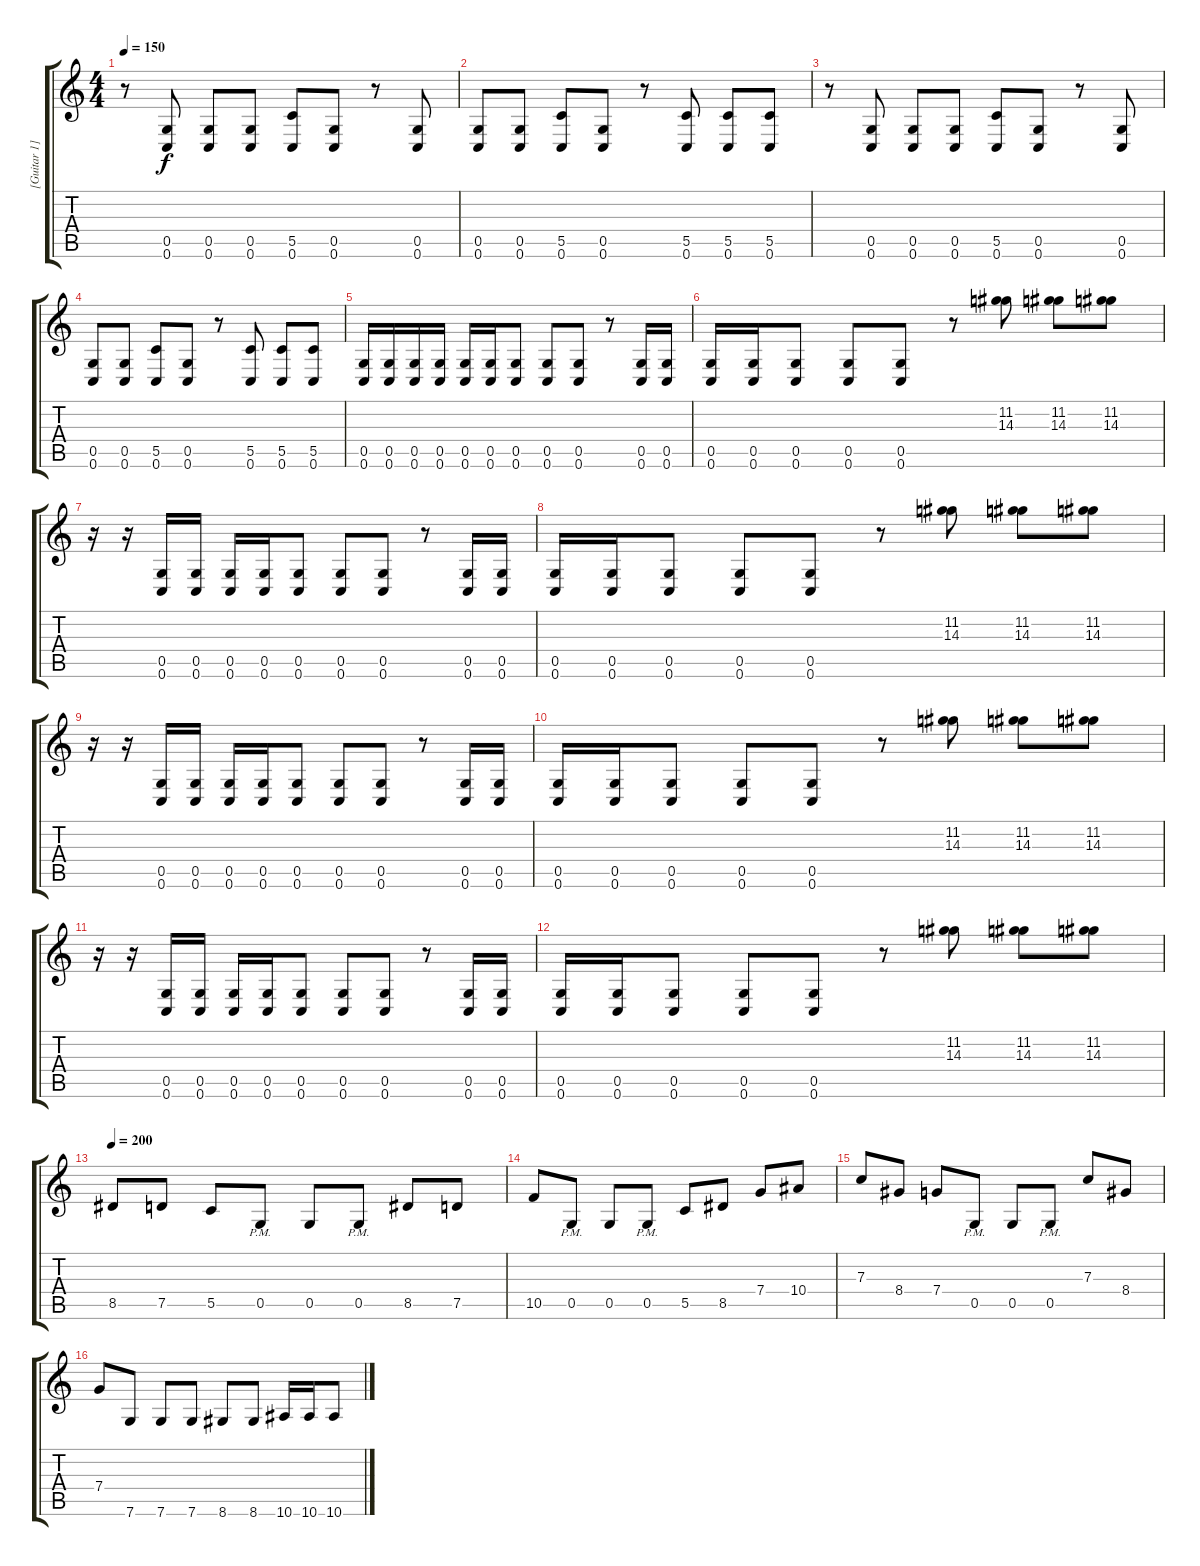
\track ("[Guitar 1]" "[Guitar 1]") {instrument overdrivenguitar}
\staff {score tabs}
\tuning (D4 A3 F3 C3 G2 C2) {hide}
\ts (4 4)
\tempo 150
\clef g2
\ks c
r.8{dy f} (0.5 0.6).8 (0.5 0.6).8 (0.5 0.6).8 (5.5 0.6).8 (0.5 0.6).8 r.8 (0.5 0.6).8 |
(0.5 0.6).8 (0.5 0.6).8 (5.5 0.6).8 (0.5 0.6).8 r.8 (5.5 0.6).8 (5.5 0.6).8 (5.5 0.6).8 |
r.8 (0.5 0.6).8 (0.5 0.6).8 (0.5 0.6).8 (5.5 0.6).8 (0.5 0.6).8 r.8 (0.5 0.6).8 |
(0.5 0.6).8 (0.5 0.6).8 (5.5 0.6).8 (0.5 0.6).8 r.8 (5.5 0.6).8 (5.5 0.6).8 (5.5 0.6).8 |
(0.5 0.6).16 (0.5 0.6).16 (0.5 0.6).16 (0.5 0.6).16 (0.5 0.6).16 (0.5 0.6).16 (0.5 0.6).8 (0.5 0.6).8 (0.5 0.6).8 r.8 (0.5 0.6).16 (0.5 0.6).16 |
(0.5 0.6).16 (0.5 0.6).16 (0.5 0.6).8 (0.5 0.6).8 (0.5 0.6).8 r.8 (11.2 14.3).8 (11.2 14.3).8 (11.2 14.3).8 |
r.16 r.16 (0.5 0.6).16 (0.5 0.6).16 (0.5 0.6).16 (0.5 0.6).16 (0.5 0.6).8 (0.5 0.6).8 (0.5 0.6).8 r.8 (0.5 0.6).16 (0.5 0.6).16 |
(0.5 0.6).16 (0.5 0.6).16 (0.5 0.6).8 (0.5 0.6).8 (0.5 0.6).8 r.8 (11.2 14.3).8 (11.2 14.3).8 (11.2 14.3).8 |
r.16 r.16 (0.5 0.6).16 (0.5 0.6).16 (0.5 0.6).16 (0.5 0.6).16 (0.5 0.6).8 (0.5 0.6).8 (0.5 0.6).8 r.8 (0.5 0.6).16 (0.5 0.6).16 |
(0.5 0.6).16 (0.5 0.6).16 (0.5 0.6).8 (0.5 0.6).8 (0.5 0.6).8 r.8 (11.2 14.3).8 (11.2 14.3).8 (11.2 14.3).8 |
r.16 r.16 (0.5 0.6).16 (0.5 0.6).16 (0.5 0.6).16 (0.5 0.6).16 (0.5 0.6).8 (0.5 0.6).8 (0.5 0.6).8 r.8 (0.5 0.6).16 (0.5 0.6).16 |
(0.5 0.6).16 (0.5 0.6).16 (0.5 0.6).8 (0.5 0.6).8 (0.5 0.6).8 r.8 (11.2 14.3).8 (11.2 14.3).8 (11.2 14.3).8 |
\tempo 200
8.5.8 7.5.8 5.5.8 0.5{pm}.8 0.5.8 0.5{pm}.8 8.5.8 7.5.8 |
10.5.8 0.5{pm}.8 0.5.8 0.5{pm}.8 5.5.8 8.5.8 7.4.8 10.4.8 |
7.3.8 8.4.8 7.4.8 0.5{pm}.8 0.5.8 0.5{pm}.8 7.3.8 8.4.8 |
7.4.8 7.6.8 7.6.8 7.6.8 8.6.8 8.6.8 10.6.16 10.6.16 10.6.8
